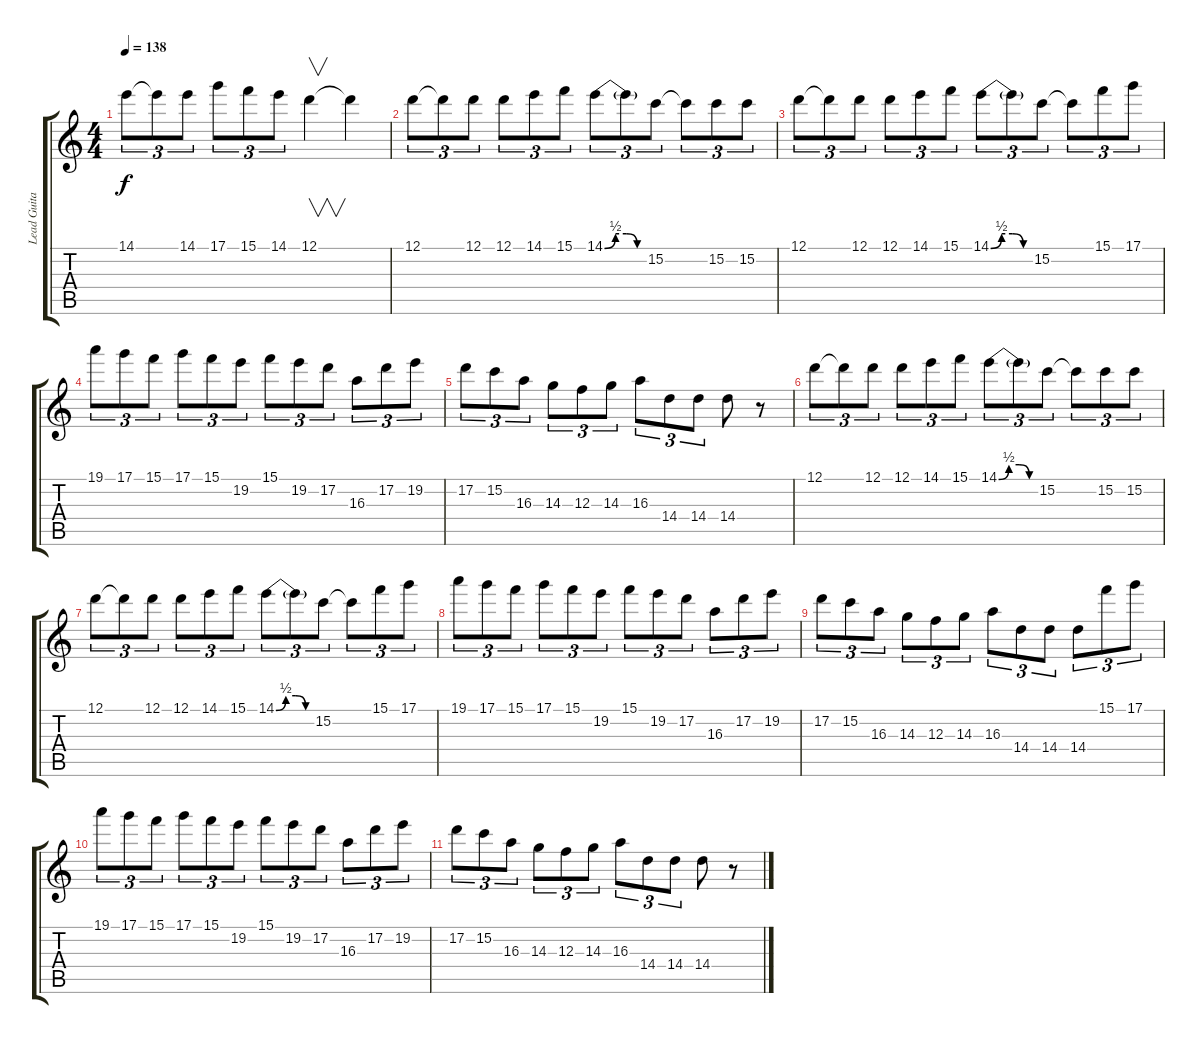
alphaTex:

\track ("Lead Guitar" "Lead Guita") {instrument distortionguitar}
\staff {score tabs}
\tuning (D4 A3 F3 C3 G2 D2) {hide}
\ts (4 4)
\tempo 138
\clef g2
\ks c
14.1.8{tu (3 2) dy f} 14.1{t}.8{tu (3 2)} 14.1.8{tu (3 2)} 17.1.8{tu (3 2)} 15.1.8{tu (3 2)} 14.1.8{tu (3 2)} 12.1.4{v} 12.1{t}.4 |
12.1.8{tu (3 2)} 12.1{t}.8{tu (3 2)} 12.1.8{tu (3 2)} 12.1.8{tu (3 2)} 14.1.8{tu (3 2)} 15.1.8{tu (3 2)} 14.1{be (custom 0 0 15 2 30 2 45 0 60 0)}.8{tu (3 2)} 14.1{t}.8{tu (3 2)} 15.2.8{tu (3 2)} 15.2{t}.8{tu (3 2)} 15.2.8{tu (3 2)} 15.2.8{tu (3 2)} |
12.1.8{tu (3 2)} 12.1{t}.8{tu (3 2)} 12.1.8{tu (3 2)} 12.1.8{tu (3 2)} 14.1.8{tu (3 2)} 15.1.8{tu (3 2)} 14.1{be (custom 0 0 15 2 30 2 45 0 60 0)}.8{tu (3 2)} 14.1{t}.8{tu (3 2)} 15.2.8{tu (3 2)} 15.2{t}.8{tu (3 2)} 15.1.8{tu (3 2)} 17.1.8{tu (3 2)} |
19.1.8{tu (3 2)} 17.1.8{tu (3 2)} 15.1.8{tu (3 2)} 17.1.8{tu (3 2)} 15.1.8{tu (3 2)} 19.2.8{tu (3 2)} 15.1.8{tu (3 2)} 19.2.8{tu (3 2)} 17.2.8{tu (3 2)} 16.3.8{tu (3 2)} 17.2.8{tu (3 2)} 19.2.8{tu (3 2)} |
17.2.8{tu (3 2)} 15.2.8{tu (3 2)} 16.3.8{tu (3 2)} 14.3.8{tu (3 2)} 12.3.8{tu (3 2)} 14.3.8{tu (3 2)} 16.3.8{tu (3 2)} 14.4.8{tu (3 2)} 14.4.8{tu (3 2)} 14.4.8 r.8 |
12.1.8{tu (3 2)} 12.1{t}.8{tu (3 2)} 12.1.8{tu (3 2)} 12.1.8{tu (3 2)} 14.1.8{tu (3 2)} 15.1.8{tu (3 2)} 14.1{be (custom 0 0 15 2 30 2 45 0 60 0)}.8{tu (3 2)} 14.1{t}.8{tu (3 2)} 15.2.8{tu (3 2)} 15.2{t}.8{tu (3 2)} 15.2.8{tu (3 2)} 15.2.8{tu (3 2)} |
12.1.8{tu (3 2)} 12.1{t}.8{tu (3 2)} 12.1.8{tu (3 2)} 12.1.8{tu (3 2)} 14.1.8{tu (3 2)} 15.1.8{tu (3 2)} 14.1{be (custom 0 0 15 2 30 2 45 0 60 0)}.8{tu (3 2)} 14.1{t}.8{tu (3 2)} 15.2.8{tu (3 2)} 15.2{t}.8{tu (3 2)} 15.1.8{tu (3 2)} 17.1.8{tu (3 2)} |
19.1.8{tu (3 2)} 17.1.8{tu (3 2)} 15.1.8{tu (3 2)} 17.1.8{tu (3 2)} 15.1.8{tu (3 2)} 19.2.8{tu (3 2)} 15.1.8{tu (3 2)} 19.2.8{tu (3 2)} 17.2.8{tu (3 2)} 16.3.8{tu (3 2)} 17.2.8{tu (3 2)} 19.2.8{tu (3 2)} |
17.2.8{tu (3 2)} 15.2.8{tu (3 2)} 16.3.8{tu (3 2)} 14.3.8{tu (3 2)} 12.3.8{tu (3 2)} 14.3.8{tu (3 2)} 16.3.8{tu (3 2)} 14.4.8{tu (3 2)} 14.4.8{tu (3 2)} 14.4.8{tu (3 2)} 15.1.8{tu (3 2)} 17.1.8{tu (3 2)} |
19.1.8{tu (3 2)} 17.1.8{tu (3 2)} 15.1.8{tu (3 2)} 17.1.8{tu (3 2)} 15.1.8{tu (3 2)} 19.2.8{tu (3 2)} 15.1.8{tu (3 2)} 19.2.8{tu (3 2)} 17.2.8{tu (3 2)} 16.3.8{tu (3 2)} 17.2.8{tu (3 2)} 19.2.8{tu (3 2)} |
17.2.8{tu (3 2)} 15.2.8{tu (3 2)} 16.3.8{tu (3 2)} 14.3.8{tu (3 2)} 12.3.8{tu (3 2)} 14.3.8{tu (3 2)} 16.3.8{tu (3 2)} 14.4.8{tu (3 2)} 14.4.8{tu (3 2)} 14.4.8 r.8
